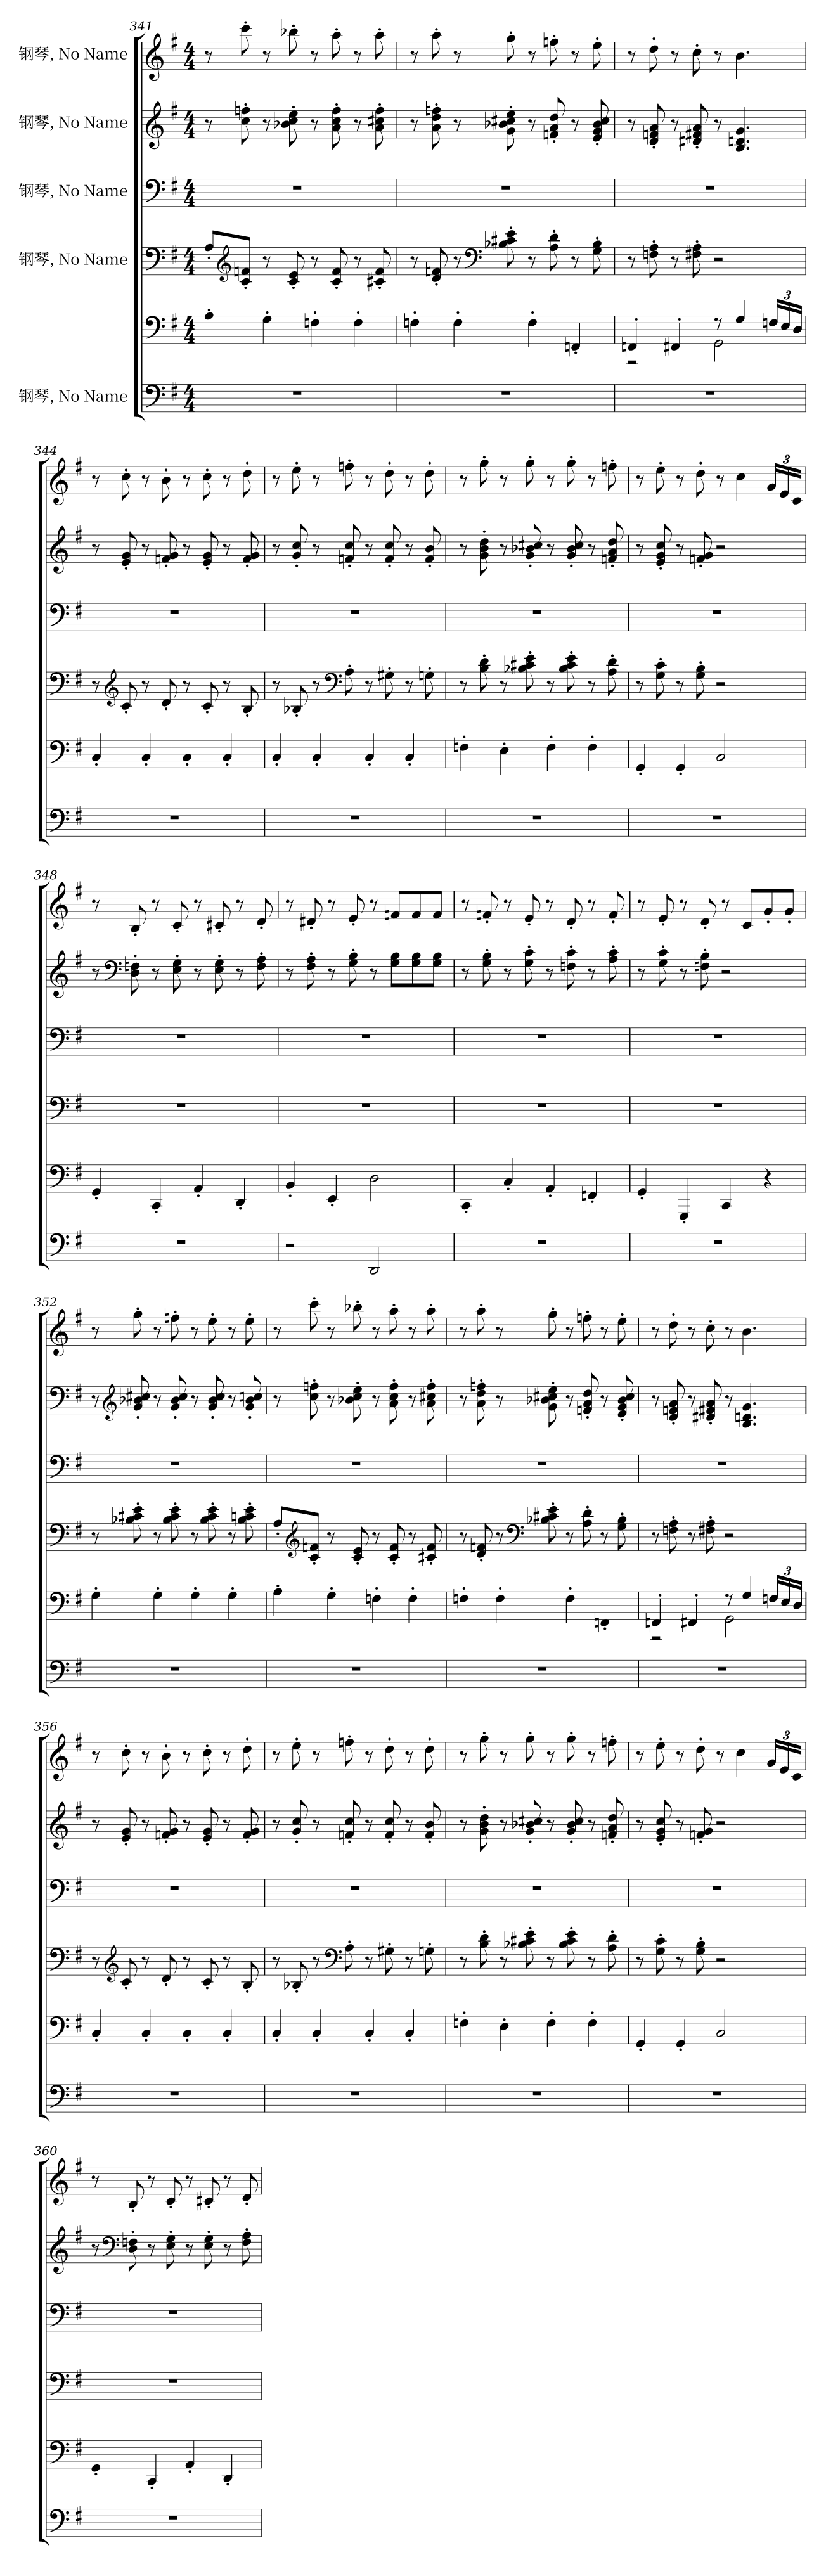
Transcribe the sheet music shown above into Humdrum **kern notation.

**kern	**kern	**kern	**kern	**kern	**kern
*part5	*part5	*part4	*part3	*part2	*part1
*staff6	*staff5	*staff4	*staff3	*staff2	*staff1
*I"钢琴, No Name	*	*I"钢琴, No Name	*I"钢琴, No Name	*I"钢琴, No Name	*I"钢琴, No Name
*clefF4	*clefF4	*clefF4	*clefF4	*clefG2	*clefG2
*k[f#]	*k[f#]	*k[f#]	*k[f#]	*k[f#]	*k[f#]
*M4/4	*M4/4	*M4/4	*M4/4	*M4/4	*M4/4
=341	=341	=341	=341	=341	=341
1r	4A'\	8A'/L	1r	8r	8r
*	*	*clefG2	*	*	*
.	.	8c/' 8fn/'J	.	8cc\' 8ffn\'	8ccc'\
.	4G'\	8r	.	8r	8r
.	.	8c/' 8e/'	.	8b-X\' 8cc\' 8ee\'	8bb-X'\
.	4Fn'\	8r	.	8r	8r
.	.	8c/' 8f/'	.	8a\' 8cc\' 8ff\'	8aa'\
.	4F'\	8r	.	8r	8r
.	.	8c#X/' 8f/'	.	8a\' 8cc#X\' 8ff\'	8aa'\
!!LO:LB:g=z
=342	=342	=342	=342	=342	=342
*	*	*	*	*	*MM86
1r	4Fn'\	8r	1r	8r	8r
.	.	8d/' 8fn/'	.	8a\' 8dd\' 8ffn\'	8aa'\
.	4F'\	8r	.	8r	8r
*	*	*clefF4	*	*	*
.	.	8B-X\' 8c#X\' 8e\'	.	8g\' 8b-X\' 8cc#X\' 8ee\'	8gg'\
.	4F'\	8r	.	8r	8r
.	.	8A\' 8d\'	.	8fn/' 8a/' 8dd/'	8ffn'\
.	4FFn'/	8r	.	8r	8r
.	.	8G\' 8B-\'	.	8e/' 8g/' 8b-/' 8cc#/'	8ee'\
=343	=343	=343	=343	=343	=343
*	*^	*	*	*	*
1r	4FFn'/	2r	8r	1r	8r	8r
.	.	.	8Fn\' 8A\'	.	8d/' 8fn/' 8a/'	8dd'\
.	4FF#X'/	.	8r	.	8r	8r
.	.	.	8F#X\' 8A\'	.	8d#X/' 8f#X/' 8a/'	8cc'\
.	8r	2GG\	2r	.	8r	8r
.	4G/	.	.	.	4.B/ 4.dn/ 4.g/	4.b\
*	*Xbrackettup	*	*	*	*	*
.	24Fn/LL	.	.	.	.	.
.	24E/	.	.	.	.	.
.	24D/JJ	.	.	.	.	.
*	*v	*v	*	*	*	*
=344	=344	=344	=344	=344	=344
*	*	*	*	*	*MM86
1r	4C'/	8r	1r	8r	8r
*	*	*clefG2	*	*	*
.	.	8c'/	.	8e/' 8g/'	8cc'\
.	4C'/	8r	.	8r	8r
.	.	8d'/	.	8fn/' 8g/'	8b'\
.	4C'/	8r	.	8r	8r
.	.	8c'/	.	8e/' 8g/'	8cc'\
.	4C'/	8r	.	8r	8r
.	.	8B'/	.	8f/' 8g/'	8dd'\
!!LO:PB:g=z
=345	=345	=345	=345	=345	=345
1r	4C'/	8r	1r	8r	8r
.	.	8B-X'/	.	8g/' 8cc/'	8ee'\
.	4C'/	8r	.	8r	8r
*	*	*clefF4	*	*	*
.	.	8A'\	.	8fn/' 8cc/'	8ffn'\
.	4C'/	8r	.	8r	8r
.	.	8G#X'\	.	8f/' 8cc/'	8dd'\
.	4C'/	8r	.	8r	8r
.	.	8Gn'\	.	8f/' 8b/'	8dd'\
=346	=346	=346	=346	=346	=346
*	*	*	*	*	*MM86
1r	4Fn'\	8r	1r	8r	8r
.	.	8B\' 8d\'	.	8g\' 8b\' 8dd\'	8gg'\
.	4E'\	8r	.	8r	8r
.	.	8B-X\' 8c#X\' 8e\'	.	8g/' 8b-X/' 8cc#X/'	8gg'\
.	4F'\	8r	.	8r	8r
.	.	8B-\' 8c#\' 8e\'	.	8g/' 8b-/' 8cc#/'	8gg'\
.	4F'\	8r	.	8r	8r
.	.	8A\' 8d\'	.	8fn/' 8a/' 8dd/'	8ffn'\
=347	=347	=347	=347	=347	=347
1r	4GG'/	8r	1r	8r	8r
.	.	8G\' 8c\'	.	8e/' 8g/' 8cc/'	8ee'\
.	4GG'/	8r	.	8r	8r
.	.	8G\' 8B\'	.	8fn/' 8g/'	8dd'\
.	2C/	2r	.	2r	8r
.	.	.	.	.	4cc\
*	*	*	*	*	*Xbrackettup
.	.	.	.	.	24g/LL
.	.	.	.	.	24e/
.	.	.	.	.	24c/JJ
!!LO:LB:g=z
=348	=348	=348	=348	=348	=348
*	*	*	*	*	*MM86
1r	4GG'/	1r	1r	8r	8r
*	*	*	*	*clefF4	*
.	.	.	.	8D\' 8Fn\'	8B'/
.	4CC'/	.	.	8r	8r
.	.	.	.	8E\' 8G\'	8c'/
.	4AA'/	.	.	8r	8r
.	.	.	.	8E\' 8G\'	8c#X'/
.	4DD'/	.	.	8r	8r
.	.	.	.	8F\' 8A\'	8d'/
=349	=349	=349	=349	=349	=349
2r	4BB'/	1r	1r	8r	8r
.	.	.	.	8F#\' 8A\'	8d#X'/
.	4EE'/	.	.	8r	8r
.	.	.	.	8G\' 8B\'	8e'/
2DD/	2D\	.	.	8r	8r
.	.	.	.	8G\ 8B\L	8fn/L
.	.	.	.	8G\ 8B\	8f/
*	*	*	*	*	*MM82
.	.	.	.	8G\ 8B\J	8f/J
=350	=350	=350	=350	=350	=350
*	*	*	*	*	*MM86
1r	4CC'/	1r	1r	8r	8r
.	.	.	.	8G\' 8B\'	8fn'/
.	4C'/	.	.	8r	8r
.	.	.	.	8G\' 8c\'	8e'/
.	4AA'/	.	.	8r	8r
.	.	.	.	8Fn\' 8c\'	8d'/
.	4FFn'/	.	.	8r	8r
.	.	.	.	8A\' 8c\'	8f'/
!!LO:PB:g=z
=351	=351	=351	=351	=351	=351
1r	4GG'/	1r	1r	8r	8r
.	.	.	.	8G\' 8c\'	8e'/
.	4GGG'/	.	.	8r	8r
.	.	.	.	8Fn\' 8B\'	8d'/
.	4CC/	.	.	2r	8r
.	.	.	.	.	8c/L
.	4r	.	.	.	8g'/
.	.	.	.	.	8g'/J
=352	=352	=352	=352	=352	=352
*	*	*	*	*	*MM86
1r	4G'\	8r	1r	8r	8r
*	*	*	*	*clefG2	*
.	.	8B-X\' 8c#X\' 8e\'	.	8g/' 8b-X/' 8cc#X/'	8gg'\
.	4G'\	8r	.	8r	8r
.	.	8B-\' 8c#\' 8e\'	.	8g/' 8b-/' 8cc#/'	8ffn'\
.	4G'\	8r	.	8r	8r
.	.	8B-\' 8c#\' 8e\'	.	8g/' 8b-/' 8cc#/'	8ee'\
.	4G'\	8r	.	8r	8r
.	.	8B-\' 8cn\' 8e\'	.	8g/' 8b-/' 8ccn/'	8ee'\
=353	=353	=353	=353	=353	=353
1r	4A'\	8A'/L	1r	8r	8r
*	*	*clefG2	*	*	*
.	.	8c/' 8fn/'J	.	8cc\' 8ffn\'	8ccc'\
.	4G'\	8r	.	8r	8r
.	.	8c/' 8e/'	.	8b-X\' 8cc\' 8ee\'	8bb-X'\
.	4Fn'\	8r	.	8r	8r
.	.	8c/' 8f/'	.	8a\' 8cc\' 8ff\'	8aa'\
.	4F'\	8r	.	8r	8r
.	.	8c#X/' 8f/'	.	8a\' 8cc#X\' 8ff\'	8aa'\
!!LO:LB:g=z
=354	=354	=354	=354	=354	=354
*	*	*	*	*	*MM86
1r	4Fn'\	8r	1r	8r	8r
.	.	8d/' 8fn/'	.	8a\' 8dd\' 8ffn\'	8aa'\
.	4F'\	8r	.	8r	8r
*	*	*clefF4	*	*	*
.	.	8B-X\' 8c#X\' 8e\'	.	8g\' 8b-X\' 8cc#X\' 8ee\'	8gg'\
.	4F'\	8r	.	8r	8r
.	.	8A\' 8d\'	.	8fn/' 8a/' 8dd/'	8ffn'\
.	4FFn'/	8r	.	8r	8r
.	.	8G\' 8B-\'	.	8e/' 8g/' 8b-/' 8cc#/'	8ee'\
=355	=355	=355	=355	=355	=355
*	*^	*	*	*	*
1r	4FFn'/	2r	8r	1r	8r	8r
.	.	.	8Fn\' 8A\'	.	8d/' 8fn/' 8a/'	8dd'\
.	4FF#X'/	.	8r	.	8r	8r
.	.	.	8F#X\' 8A\'	.	8d#X/' 8f#X/' 8a/'	8cc'\
.	8r	2GG\	2r	.	8r	8r
.	4G/	.	.	.	4.B/ 4.dn/ 4.g/	4.b\
.	24Fn/LL	.	.	.	.	.
.	24E/	.	.	.	.	.
.	24D/JJ	.	.	.	.	.
*	*v	*v	*	*	*	*
=356	=356	=356	=356	=356	=356
*	*	*	*	*	*MM86
1r	4C'/	8r	1r	8r	8r
*	*	*clefG2	*	*	*
.	.	8c'/	.	8e/' 8g/'	8cc'\
.	4C'/	8r	.	8r	8r
.	.	8d'/	.	8fn/' 8g/'	8b'\
.	4C'/	8r	.	8r	8r
.	.	8c'/	.	8e/' 8g/'	8cc'\
.	4C'/	8r	.	8r	8r
.	.	8B'/	.	8f/' 8g/'	8dd'\
!!LO:PB:g=z
=357	=357	=357	=357	=357	=357
1r	4C'/	8r	1r	8r	8r
.	.	8B-X'/	.	8g/' 8cc/'	8ee'\
.	4C'/	8r	.	8r	8r
*	*	*clefF4	*	*	*
.	.	8A'\	.	8fn/' 8cc/'	8ffn'\
.	4C'/	8r	.	8r	8r
.	.	8G#X'\	.	8f/' 8cc/'	8dd'\
.	4C'/	8r	.	8r	8r
.	.	8Gn'\	.	8f/' 8b/'	8dd'\
=358	=358	=358	=358	=358	=358
*	*	*	*	*	*MM86
1r	4Fn'\	8r	1r	8r	8r
.	.	8B\' 8d\'	.	8g\' 8b\' 8dd\'	8gg'\
.	4E'\	8r	.	8r	8r
.	.	8B-X\' 8c#X\' 8e\'	.	8g/' 8b-X/' 8cc#X/'	8gg'\
.	4F'\	8r	.	8r	8r
.	.	8B-\' 8c#\' 8e\'	.	8g/' 8b-/' 8cc#/'	8gg'\
.	4F'\	8r	.	8r	8r
.	.	8A\' 8d\'	.	8fn/' 8a/' 8dd/'	8ffn'\
=359	=359	=359	=359	=359	=359
1r	4GG'/	8r	1r	8r	8r
.	.	8G\' 8c\'	.	8e/' 8g/' 8cc/'	8ee'\
.	4GG'/	8r	.	8r	8r
.	.	8G\' 8B\'	.	8fn/' 8g/'	8dd'\
.	2C/	2r	.	2r	8r
.	.	.	.	.	4cc\
.	.	.	.	.	24g/LL
.	.	.	.	.	24e/
.	.	.	.	.	24c/JJ
!!LO:LB:g=z
=360	=360	=360	=360	=360	=360
*	*	*	*	*	*MM86
1r	4GG'/	1r	1r	8r	8r
*	*	*	*	*clefF4	*
.	.	.	.	8D\' 8Fn\'	8B'/
.	4CC'/	.	.	8r	8r
.	.	.	.	8E\' 8G\'	8c'/
.	4AA'/	.	.	8r	8r
.	.	.	.	8E\' 8G\'	8c#X'/
.	4DD'/	.	.	8r	8r
.	.	.	.	8F\' 8A\'	8d'/
=	=	=	=	=	=
*-	*-	*-	*-	*-	*-
